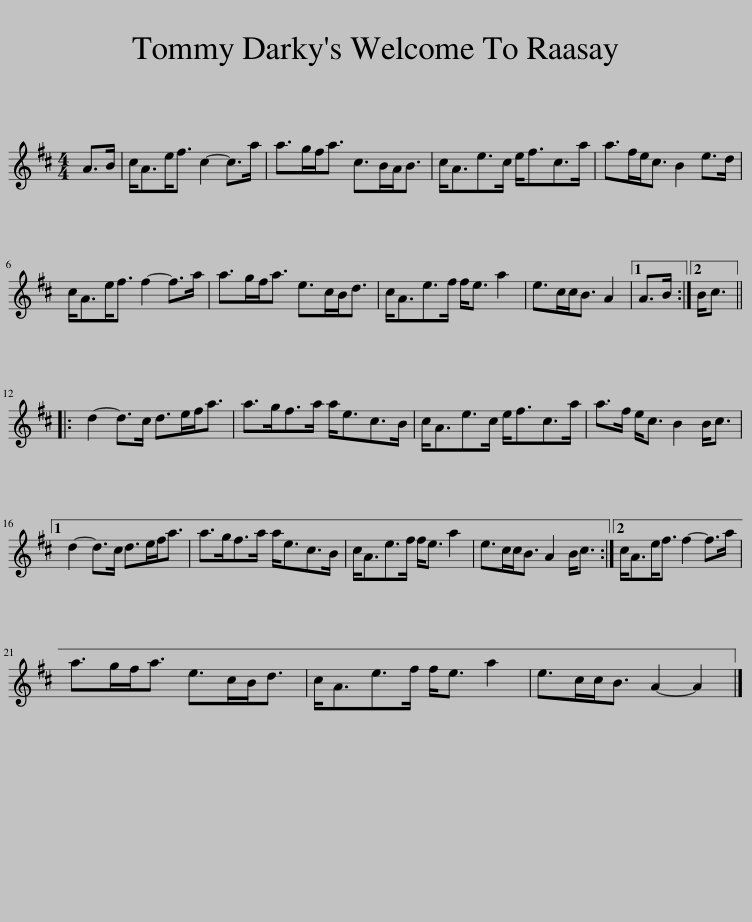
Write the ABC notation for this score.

X:1
L:1/8
M:4/4
I:linebreak $
K:D
V:1 treble
V:1
 A>B | c<Ae<f c2- c>a | a>gf<a c>BA<B | c<Ae>c e<fc>a | a>fe<c B2 e>d |$ %5
 c<Ae<f f2- f>a | a>gf<a e>cB<d | c<Ae>f f<e a2 | e>cc<B A2 |1 A>B :|2 %10
 B<c |:$ d2- d>c d>ef<a | a>gf>a a<ec>B | c<Ae>c e<fc>a | a>f e<c B2 B<c |1$ %15
 d2- d>c d>ef<a | a>gf>a a<ec>B | c<Ae>f f<e a2 | e>cc<B A2 B<c :|2 c<Ae<f f2- f>a |$ %20
 a>gf<a e>cB<d | c<Ae>f f<e a2 | e>cc<B A2- A2 |] %23
